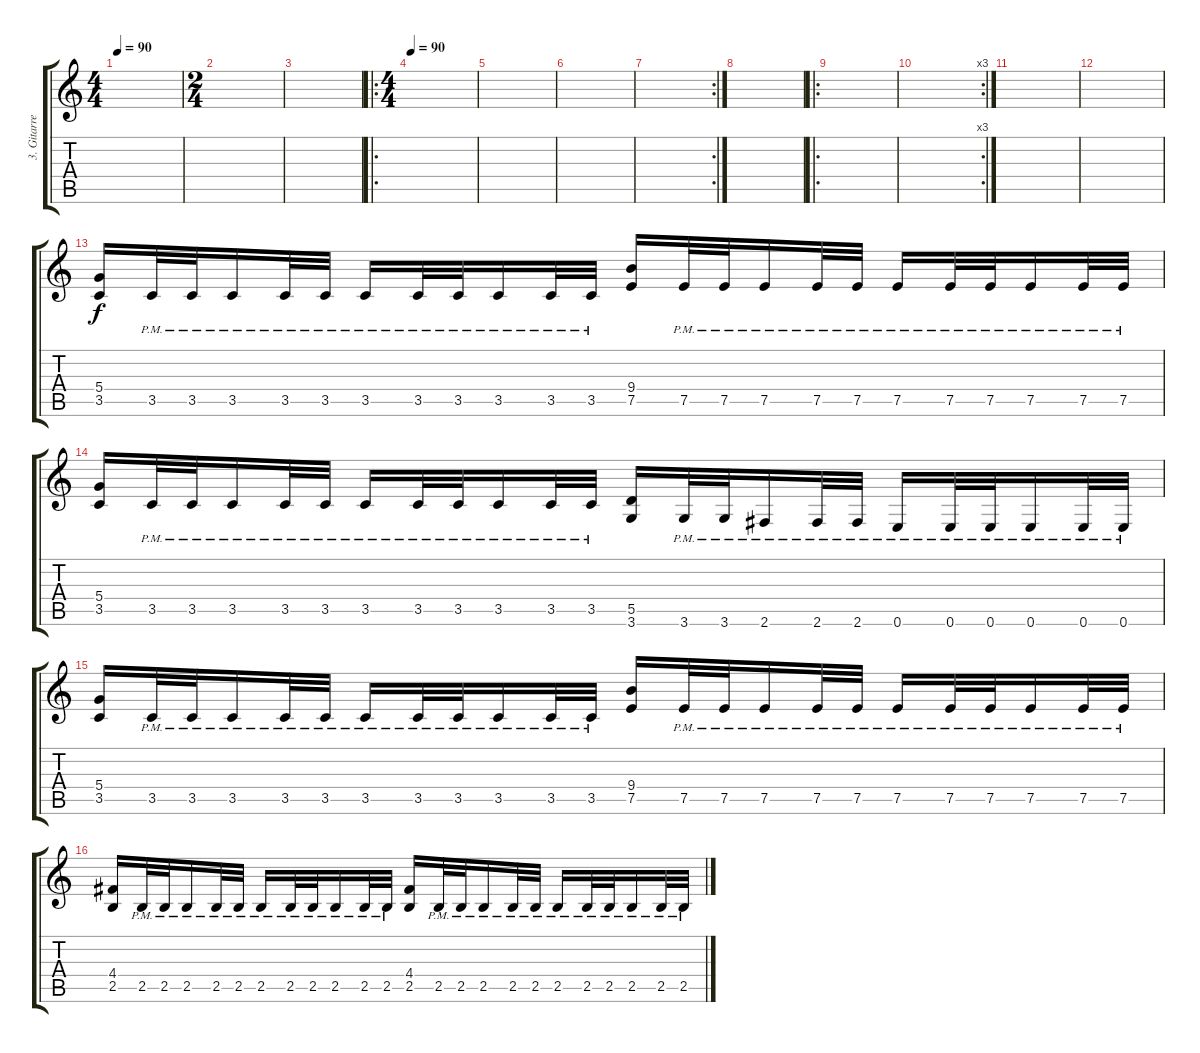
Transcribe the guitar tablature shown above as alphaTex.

\track ("3. Gitarre" "3. Gitarre") {instrument distortionguitar}
\staff {score tabs}
\tuning (E4 B3 G3 D3 A2 E2) {hide}
\ts (4 4)
\tempo 90
\clef g2
\ks c
|
\ts (2 4)
|
|
\ro
\ts (4 4)
\tempo 90
|
|
|
\rc 2
|
|
\ro
|
\rc 3
|
|
|
(5.4 3.5).16 3.5{pm}.32 3.5{pm}.32 3.5{pm}.16 3.5{pm}.32 3.5{pm}.32 3.5{pm}.16 3.5{pm}.32 3.5{pm}.32 3.5{pm}.16 3.5{pm}.32 3.5{pm}.32 (9.4 7.5).16 7.5{pm}.32 7.5{pm}.32 7.5{pm}.16 7.5{pm}.32 7.5{pm}.32 7.5{pm}.16 7.5{pm}.32 7.5{pm}.32 7.5{pm}.16 7.5{pm}.32 7.5{pm}.32 |
(5.4 3.5).16 3.5{pm}.32 3.5{pm}.32 3.5{pm}.16 3.5{pm}.32 3.5{pm}.32 3.5{pm}.16 3.5{pm}.32 3.5{pm}.32 3.5{pm}.16 3.5{pm}.32 3.5{pm}.32 (5.5 3.6).16 3.6{pm}.32 3.6{pm}.32 2.6{pm}.16 2.6{pm}.32 2.6{pm}.32 0.6{pm}.16 0.6{pm}.32 0.6{pm}.32 0.6{pm}.16 0.6{pm}.32 0.6{pm}.32 |
(5.4 3.5).16 3.5{pm}.32 3.5{pm}.32 3.5{pm}.16 3.5{pm}.32 3.5{pm}.32 3.5{pm}.16 3.5{pm}.32 3.5{pm}.32 3.5{pm}.16 3.5{pm}.32 3.5{pm}.32 (9.4 7.5).16 7.5{pm}.32 7.5{pm}.32 7.5{pm}.16 7.5{pm}.32 7.5{pm}.32 7.5{pm}.16 7.5{pm}.32 7.5{pm}.32 7.5{pm}.16 7.5{pm}.32 7.5{pm}.32 |
(4.4 2.5).16 2.5{pm}.32 2.5{pm}.32 2.5{pm}.16 2.5{pm}.32 2.5{pm}.32 2.5{pm}.16 2.5{pm}.32 2.5{pm}.32 2.5{pm}.16 2.5{pm}.32 2.5{pm}.32 (4.4 2.5).16 2.5{pm}.32 2.5{pm}.32 2.5{pm}.16 2.5{pm}.32 2.5{pm}.32 2.5{pm}.16 2.5{pm}.32 2.5{pm}.32 2.5{pm}.16 2.5{pm}.32 2.5{pm}.32
